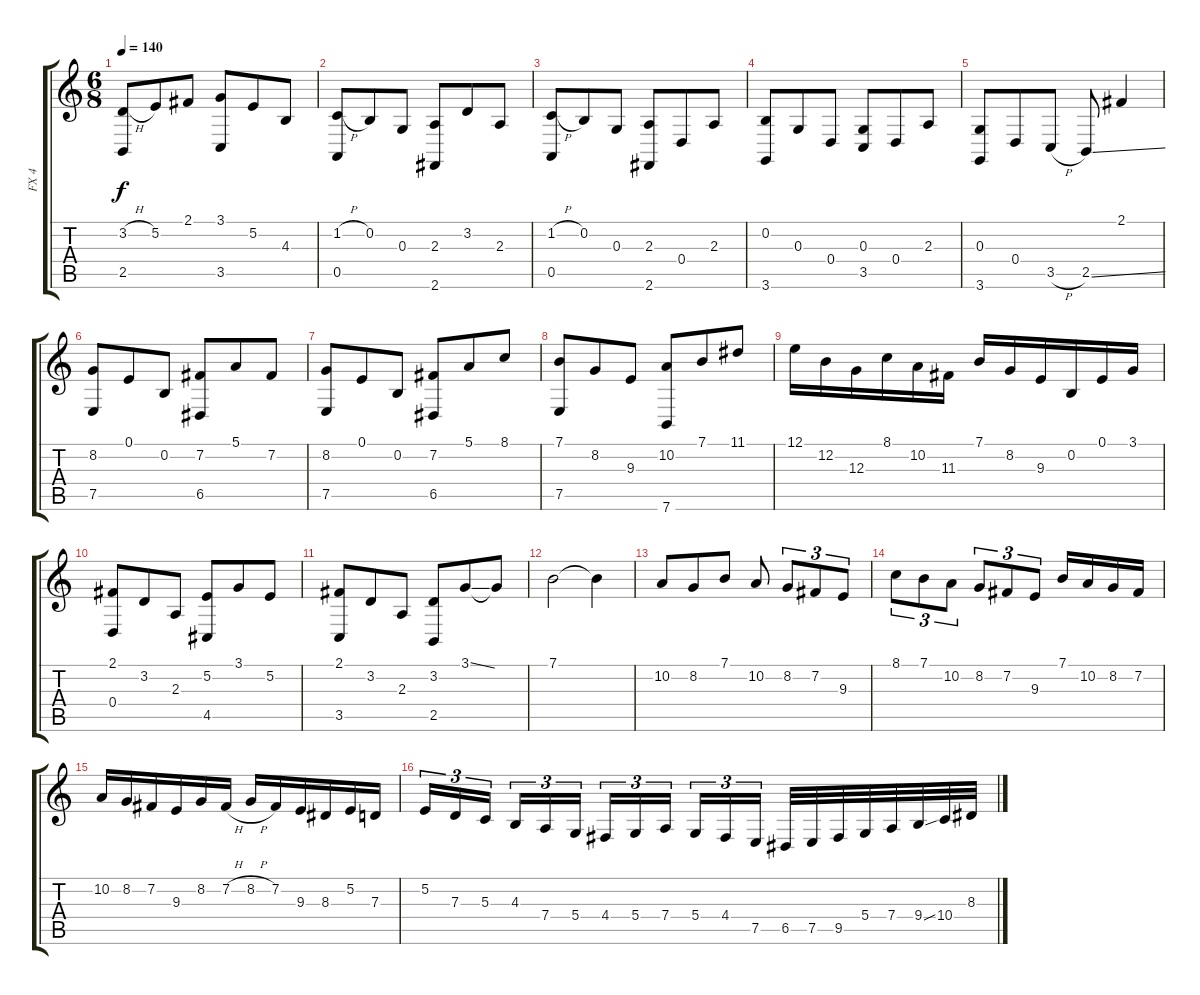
\track ("FX 4" "FX 4") {instrument fx4atmosphere}
\staff {score tabs}
\tuning (E4 B3 G3 D3 A2 E2) {hide}
\ts (6 8)
\tempo 140
\clef g2
\ks c
(3.2{h} 2.5).8{dy f} 5.2.8 2.1.8 (3.1 3.5).8 5.2.8 4.3.8 |
(1.2{h} 0.5).8 0.2.8 0.3.8 (2.3 2.6).8 3.2.8 2.3.8 |
(1.2{h} 0.5).8 0.2.8 0.3.8 (2.3 2.6).8 0.4.8 2.3.8 |
(0.2 3.6).8 0.3.8 0.4.8 (0.3 3.5).8 0.4.8 2.3.8 |
(0.3 3.6).8 0.4.8 3.5{h}.8 2.5{ss}.8 2.1.4 |
(8.2 7.5).8 0.1.8 0.2.8 (7.2 6.5).8 5.1.8 7.2.8 |
(8.2 7.5).8 0.1.8 0.2.8 (7.2 6.5).8 5.1.8 8.1.8 |
(7.1 7.5).8 8.2.8 9.3.8 (10.2 7.6).8 7.1.8 11.1.8 |
12.1.16 12.2.16 12.3.16 8.1.16 10.2.16 11.3.16 7.1.16 8.2.16 9.3.16 0.2.16 0.1.16 3.1.16 |
(2.1 0.4).8 3.2.8 2.3.8 (5.2 4.5).8 3.1.8 5.2.8 |
(2.1 3.5).8 3.2.8 2.3.8 (3.2 2.5).8 3.1{ss}.8 3.1{t}.8 |
7.1.2 7.1{t}.4 |
10.2.8 8.2.8 7.1.8 10.2.8 8.2.8{tu (3 2)} 7.2.8{tu (3 2)} 9.3.8{tu (3 2)} |
8.1.8{tu (3 2)} 7.1.8{tu (3 2)} 10.2.8{tu (3 2)} 8.2.8{tu (3 2)} 7.2.8{tu (3 2)} 9.3.8{tu (3 2)} 7.1.16 10.2.16 8.2.16 7.2.16 |
10.2.16 8.2.16 7.2.16 9.3.16 8.2.16 7.2{h}.16 8.2{h}.16 7.2.16 9.3.16 8.3.16 5.2.16 7.3.16 |
5.2.16{tu (3 2)} 7.3.16{tu (3 2)} 5.3.16{tu (3 2)} 4.3.16{tu (3 2)} 7.4.16{tu (3 2)} 5.4.16{tu (3 2)} 4.4.16{tu (3 2)} 5.4.16{tu (3 2)} 7.4.16{tu (3 2)} 5.4.16{tu (3 2)} 4.4.16{tu (3 2)} 7.5.16{tu (3 2)} 6.5.32 7.5.32 9.5.32 5.4.32 7.4.32 9.4{ss}.32 10.4.32 8.3.32
